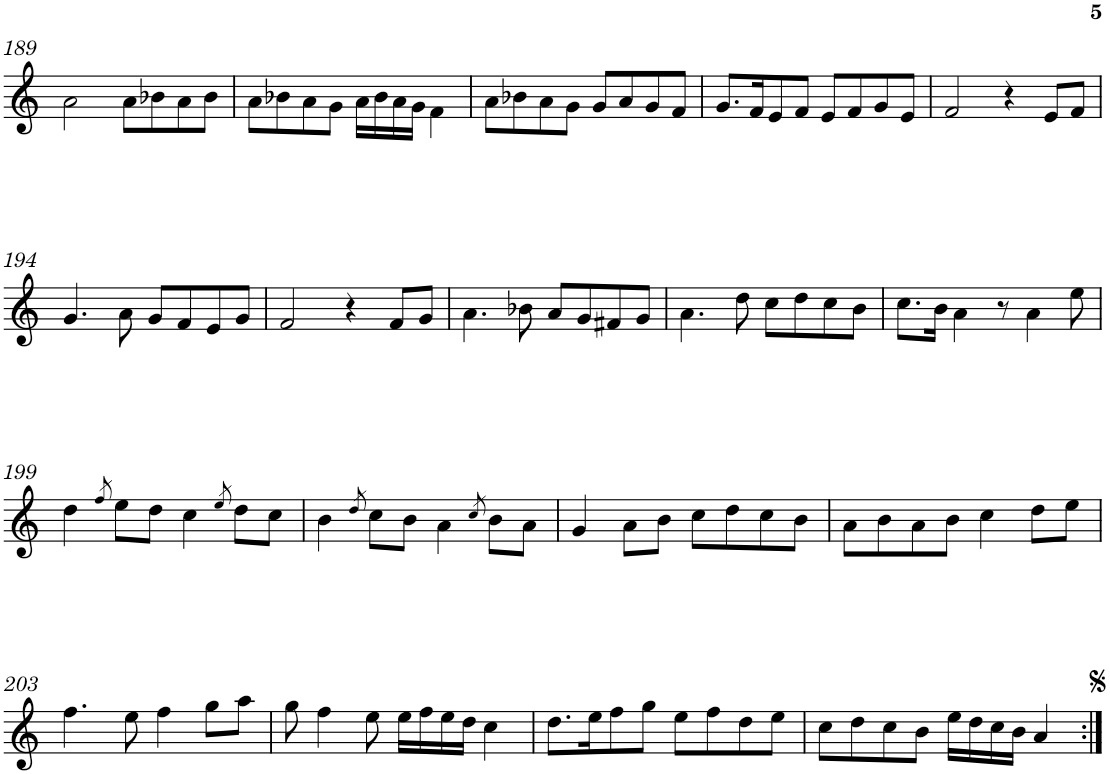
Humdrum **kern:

**kern
*part1
*staff1
*I"Piano
*I'Pno
!!LO:PB:g=z
*clefG2
*k[]
*M4/4
*met(c)
=189
2a\
8a\L
8b-X\
8a\
8b-\J
=190
8a\L
8b-X\
8a\
8g\J
16a\LL
16b-\
16a\
16g\JJ
4f\
=191
8a\L
8b-X\
8a\
8g\J
8g/L
8a/
8g/
8f/J
=192
8.g/L
16f/K
8e/
8f/J
8e/L
8f/
8g/
8e/J
=193
2f/
4r
8e/L
8f/J
!!LO:LB:g=z
=194
4.g/
8a\
8g/L
8f/
8e/
8g/J
=195
2f/
4r
8f/L
8g/J
=196
4.a\
8b-X\
8a/L
8g/
8f#X/
8g/J
=197
4.a\
8dd\
8cc\L
8dd\
8cc\
8b\J
=198
8.cc\L
16b\Jk
4a\
8r
4a\
8ee\
!!LO:LB:g=z
=199
4dd\
8qff/
8ee\L
8dd\J
4cc\
8qee/
8dd\L
8cc\J
=200
4b\
8qdd/
8cc\L
8b\J
4a\
8qcc/
8b\L
8a\J
=201
4g/
8a\L
8b\J
8cc\L
8dd\
8cc\
8b\J
=202
8a\L
8b\
8a\
8b\J
4cc\
8dd\L
8ee\J
!!LO:LB:g=z
=203
4.ff\
8ee\
4ff\
8gg\L
8aa\J
=204
8gg\
4ff\
8ee\
16ee\LL
16ff\
16ee\
16dd\JJ
4cc\
=205
8.dd\L
16ee\K
8ff\
8gg\J
8ee\L
8ff\
8dd\
8ee\J
=206
8cc\L
8dd\
8cc\
8b\J
16ee\LL
16dd\
16cc\
16b\JJ
4a/
=:|!
*-
